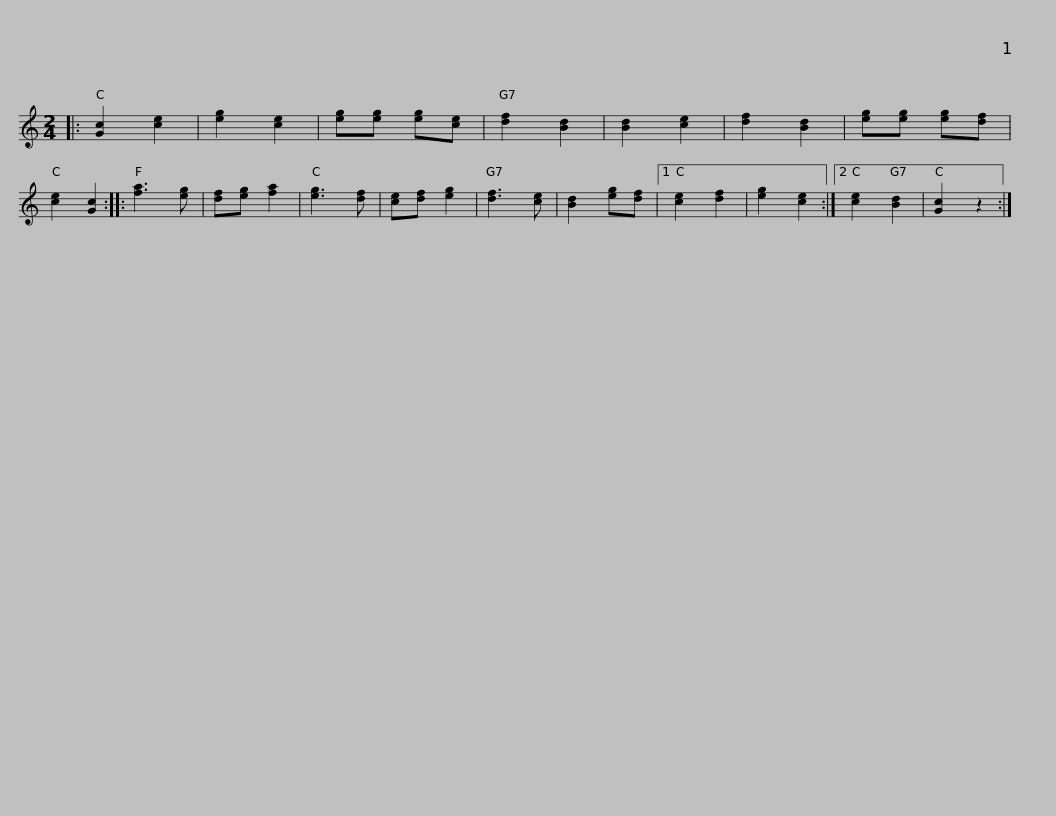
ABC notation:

X:1
L:1/8
M:2/4
I:linebreak $
K:C
V:1 treble
V:1
|: [Gc]2 [ce]2 | [eg]2 [ce]2 | [eg][eg] [eg][ce] | [df]2 [Bd]2 | [Bd]2 [ce]2 | %5
 [df]2 [Bd]2 | [eg][eg] [eg][df] | [ce]2 [Gc]2 :: [fa]3 [eg] | [df][eg] [fa]2 | %10
 [eg]3 [df] | [ce][df] [eg]2 | [df]3 [ce] | [Bd]2 [eg][df] |1$ [ce]2 [df]2 | %15
 [eg]2 [ce]2 :|2 [ce]2 [Bd]2 | [Gc]2 z2 :| %18
